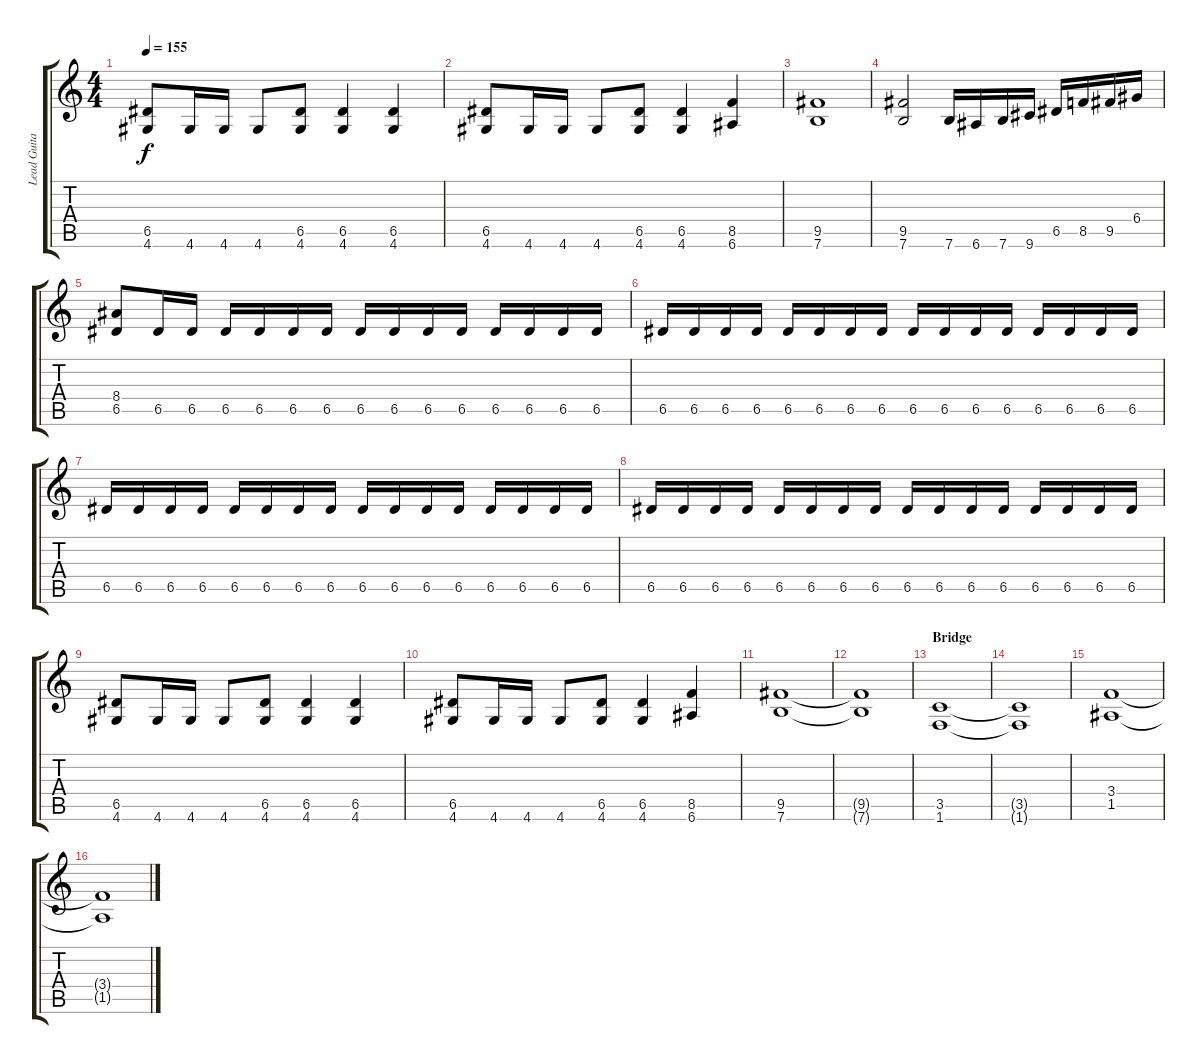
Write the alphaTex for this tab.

\track ("Lead Guitar" "Lead Guita") {instrument overdrivenguitar}
\staff {score tabs}
\tuning (E4 B3 G3 D3 A2 E2) {hide}
\ts (4 4)
\tempo 155
\clef g2
\ks c
(6.5 4.6).8{dy f} 4.6.16 4.6.16 4.6.8 (6.5 4.6).8 (6.5 4.6).4 (6.5 4.6).4 |
(6.5 4.6).8 4.6.16 4.6.16 4.6.8 (6.5 4.6).8 (6.5 4.6).4 (8.5 6.6).4 |
(9.5 7.6).1 |
(9.5 7.6).2 7.6.16 6.6.16 7.6.16 9.6.16 6.5.16 8.5.16 9.5.16 6.4.16 |
(8.4 6.5).8 6.5.16 6.5.16 6.5.16 6.5.16 6.5.16 6.5.16 6.5.16 6.5.16 6.5.16 6.5.16 6.5.16 6.5.16 6.5.16 6.5.16 |
6.5.16 6.5.16 6.5.16 6.5.16 6.5.16 6.5.16 6.5.16 6.5.16 6.5.16 6.5.16 6.5.16 6.5.16 6.5.16 6.5.16 6.5.16 6.5.16 |
6.5.16 6.5.16 6.5.16 6.5.16 6.5.16 6.5.16 6.5.16 6.5.16 6.5.16 6.5.16 6.5.16 6.5.16 6.5.16 6.5.16 6.5.16 6.5.16 |
6.5.16 6.5.16 6.5.16 6.5.16 6.5.16 6.5.16 6.5.16 6.5.16 6.5.16 6.5.16 6.5.16 6.5.16 6.5.16 6.5.16 6.5.16 6.5.16 |
(6.5 4.6).8 4.6.16 4.6.16 4.6.8 (6.5 4.6).8 (6.5 4.6).4 (6.5 4.6).4 |
(6.5 4.6).8 4.6.16 4.6.16 4.6.8 (6.5 4.6).8 (6.5 4.6).4 (8.5 6.6).4 |
(9.5 7.6).1 |
(9.5{t} 7.6{t}).1 |
\section ("" "Bridge")
(3.5 1.6).1 |
(3.5{t} 1.6{t}).1 |
(3.4 1.5).1 |
(3.4{t} 1.5{t}).1
